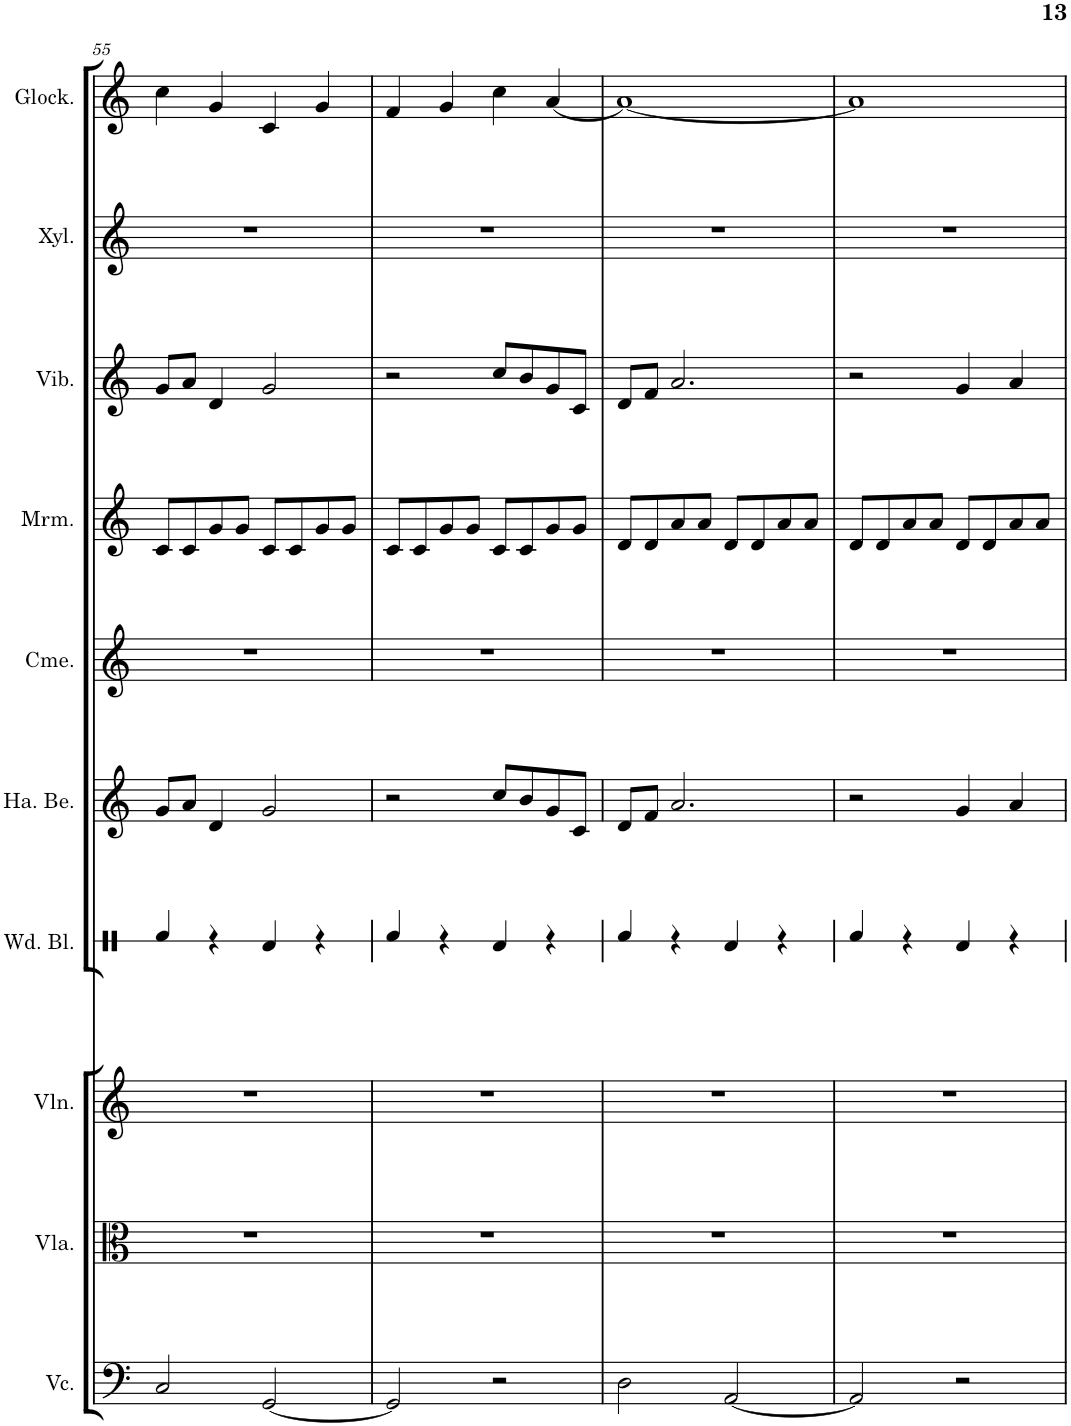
**kern	**kern	**kern	**kern	**kern	**kern	**kern	**kern	**kern	**kern
*part10	*part9	*part8	*part7	*part6	*part5	*part4	*part3	*part2	*part1
*staff10	*staff9	*staff8	*staff7	*staff6	*staff5	*staff4	*staff3	*staff2	*staff1
*I"大提琴	*I"中提琴	*I"小提琴	*I"盒棒	*I"手摇铃	*I"管钟	*I"马林巴琴	*I"颤音琴	*I"木琴	*I"钟琴
!!LO:PB:g=z
*clefF4	*clefC3	*clefG2	*clefX	*clefG2	*clefG2	*clefG2	*clefG2	*clefG2	*clefG2
*	*	*	*	*Trd-7c-12	*	*	*	*Trd-7c-12	*Trd-14c-24
*k[]	*k[]	*k[]	*k[]	*k[]	*k[]	*k[]	*k[]	*k[]	*k[]
*M4/4	*M4/4	*M4/4	*M4/4	*M4/4	*M4/4	*M4/4	*M4/4	*M4/4	*M4/4
=55	=55	=55	=55	=55	=55	=55	=55	=55	=55
2C/	1r	1r	4Rf/	8g/L	1r	8c/L	8g/L	1r	4cc\
.	.	.	.	8a/J	.	8c/	8a/J	.	.
.	.	.	4r	4d/	.	8g/	4d/	.	4g/
.	.	.	.	.	.	8g/J	.	.	.
[2GG/	.	.	4Rd/	2g/	.	8c/L	2g/	.	4c/
.	.	.	.	.	.	8c/	.	.	.
.	.	.	4r	.	.	8g/	.	.	4g/
.	.	.	.	.	.	8g/J	.	.	.
=56	=56	=56	=56	=56	=56	=56	=56	=56	=56
2GG/]	1r	1r	4Rf/	2r	1r	8c/L	2r	1r	4f/
.	.	.	.	.	.	8c/	.	.	.
.	.	.	4r	.	.	8g/	.	.	4g/
.	.	.	.	.	.	8g/J	.	.	.
2r	.	.	4Rd/	8cc/L	.	8c/L	8cc/L	.	4cc\
.	.	.	.	8b/	.	8c/	8b/	.	.
.	.	.	4r	8g/	.	8g/	8g/	.	[4a/
.	.	.	.	8c/J	.	8g/J	8c/J	.	.
=57	=57	=57	=57	=57	=57	=57	=57	=57	=57
2D\	1r	1r	4Rf/	8d/L	1r	8d/L	8d/L	1r	1a_
.	.	.	.	8f/J	.	8d/	8f/J	.	.
.	.	.	4r	2.a/	.	8a/	2.a/	.	.
.	.	.	.	.	.	8a/J	.	.	.
[2AA/	.	.	4Rd/	.	.	8d/L	.	.	.
.	.	.	.	.	.	8d/	.	.	.
.	.	.	4r	.	.	8a/	.	.	.
.	.	.	.	.	.	8a/J	.	.	.
=58	=58	=58	=58	=58	=58	=58	=58	=58	=58
2AA/]	1r	1r	4Rf/	2r	1r	8d/L	2r	1r	1a]
.	.	.	.	.	.	8d/	.	.	.
.	.	.	4r	.	.	8a/	.	.	.
.	.	.	.	.	.	8a/J	.	.	.
2r	.	.	4Rd/	4g/	.	8d/L	4g/	.	.
.	.	.	.	.	.	8d/	.	.	.
.	.	.	4r	4a/	.	8a/	4a/	.	.
.	.	.	.	.	.	8a/J	.	.	.
=	=	=	=	=	=	=	=	=	=
*-	*-	*-	*-	*-	*-	*-	*-	*-	*-
